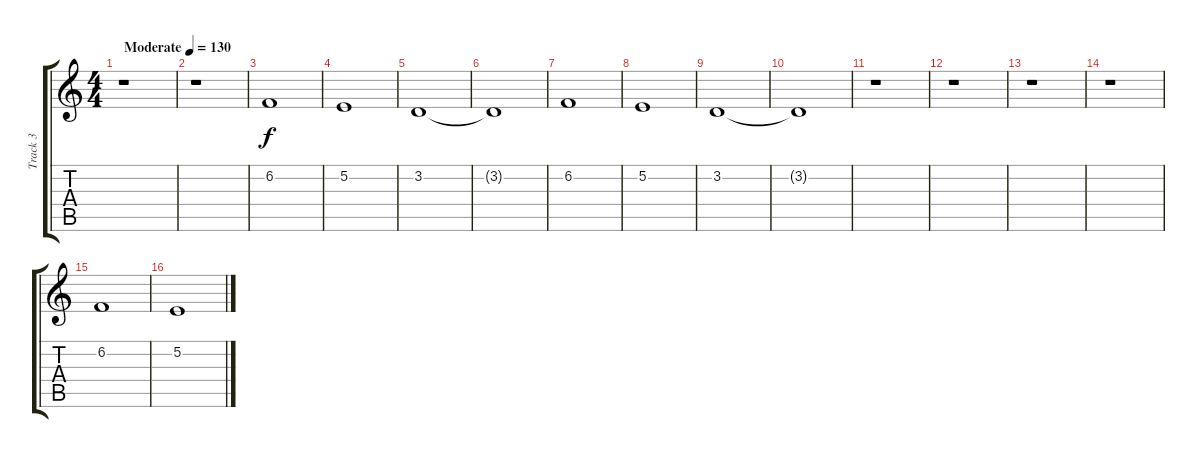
\track ("Track 3" "Track 3") {instrument pad3polysynth}
\staff {score tabs}
\tuning (E4 B3 G3 D3 A2 E2) {hide}
\ts (4 4)
\tempo (130 "Moderate")
\clef g2
\ks c
r.1{dy f instrument pad3polysynth} |
r.1 |
6.2.1 |
5.2.1 |
3.2.1 |
3.2{t}.1 |
6.2.1 |
5.2.1 |
3.2.1 |
3.2{t}.1 |
r.1 |
r.1 |
r.1 |
r.1 |
6.2.1 |
5.2.1
